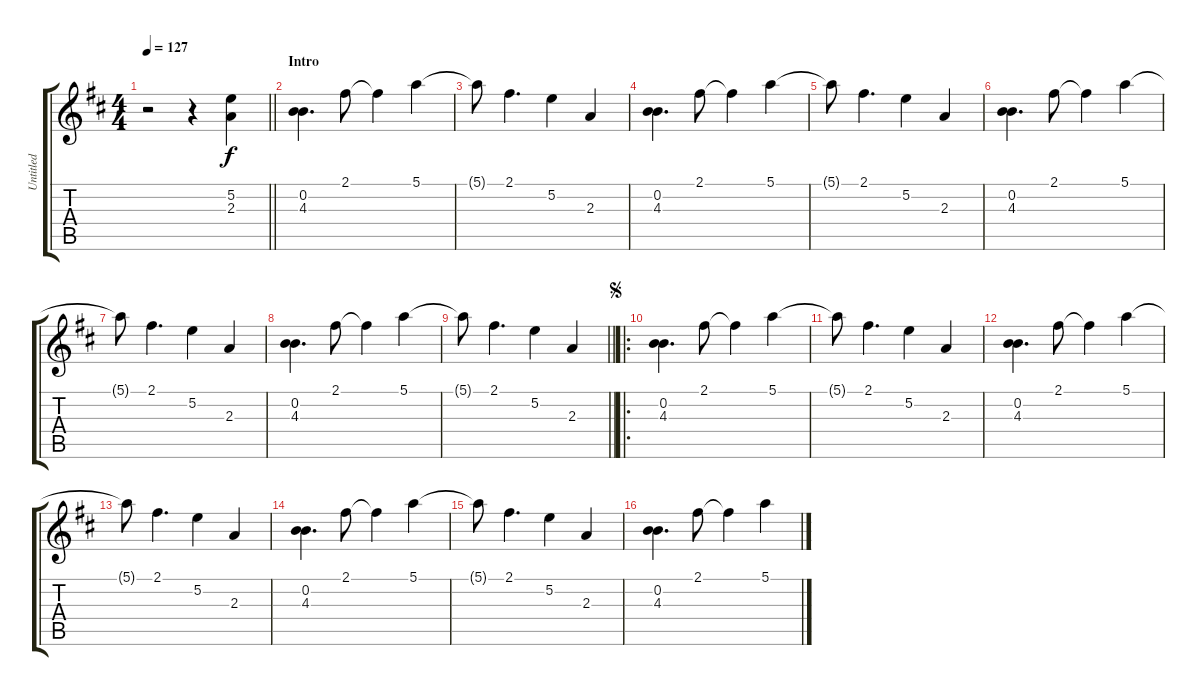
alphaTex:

\track ("Untitled" "Untitled") {instrument acousticguitarsteel}
\staff {score tabs}
\tuning (E4 B3 G3 D3 A2 E2) {hide}
\ts (4 4)
\tempo 127
\clef g2
\barLineRight lightlight
\ks d
r.2{dy f instrument acousticguitarsteel} r.4 (5.2 2.3).4 |
\section ("" "Intro")
(0.2 4.3).4{d} 2.1.8 2.1{t}.4 5.1.4 |
5.1{t}.8 2.1.4{d} 5.2.4 2.3.4 |
(0.2 4.3).4{d} 2.1.8 2.1{t}.4 5.1.4 |
5.1{t}.8 2.1.4{d} 5.2.4 2.3.4 |
(0.2 4.3).4{d} 2.1.8 2.1{t}.4 5.1.4 |
5.1{t}.8 2.1.4{d} 5.2.4 2.3.4 |
(0.2 4.3).4{d} 2.1.8 2.1{t}.4 5.1.4 |
\barLineRight lightlight
5.1{t}.8 2.1.4{d} 5.2.4 2.3.4 |
\ro
\jump segno
(0.2 4.3).4{d} 2.1.8 2.1{t}.4 5.1.4 |
5.1{t}.8 2.1.4{d} 5.2.4 2.3.4 |
(0.2 4.3).4{d} 2.1.8 2.1{t}.4 5.1.4 |
5.1{t}.8 2.1.4{d} 5.2.4 2.3.4 |
(0.2 4.3).4{d} 2.1.8 2.1{t}.4 5.1.4 |
5.1{t}.8 2.1.4{d} 5.2.4 2.3.4 |
(0.2 4.3).4{d} 2.1.8 2.1{t}.4 5.1.4
